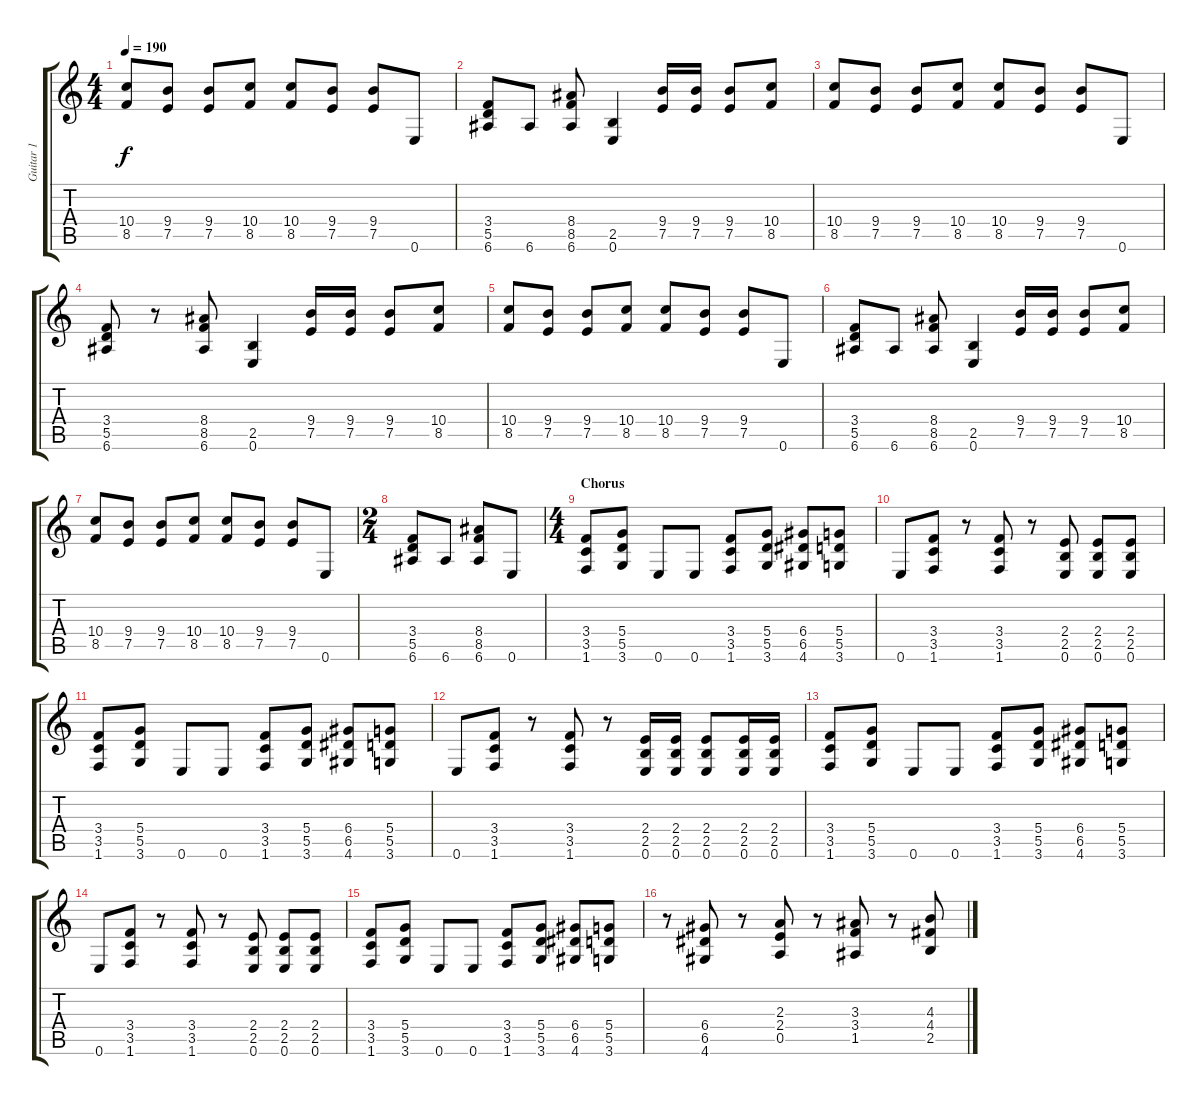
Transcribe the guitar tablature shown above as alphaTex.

\track ("Guitar 1" "Guitar 1") {instrument overdrivenguitar}
\staff {score tabs}
\tuning (E4 B3 G3 D3 A2 E2) {hide}
\ts (4 4)
\tempo 190
\clef g2
\ks c
(10.4 8.5).8{dy f} (9.4 7.5).8 (9.4 7.5).8 (10.4 8.5).8 (10.4 8.5).8 (9.4 7.5).8 (9.4 7.5).8 0.6.8 |
(3.4 5.5 6.6).8 6.6.8 (8.4 8.5 6.6).8 (2.5 0.6).4 (9.4 7.5).16 (9.4 7.5).16 (9.4 7.5).8 (10.4 8.5).8 |
(10.4 8.5).8 (9.4 7.5).8 (9.4 7.5).8 (10.4 8.5).8 (10.4 8.5).8 (9.4 7.5).8 (9.4 7.5).8 0.6.8 |
(3.4 5.5 6.6).8 r.8 (8.4 8.5 6.6).8 (2.5 0.6).4 (9.4 7.5).16 (9.4 7.5).16 (9.4 7.5).8 (10.4 8.5).8 |
(10.4 8.5).8 (9.4 7.5).8 (9.4 7.5).8 (10.4 8.5).8 (10.4 8.5).8 (9.4 7.5).8 (9.4 7.5).8 0.6.8 |
(3.4 5.5 6.6).8 6.6.8 (8.4 8.5 6.6).8 (2.5 0.6).4 (9.4 7.5).16 (9.4 7.5).16 (9.4 7.5).8 (10.4 8.5).8 |
(10.4 8.5).8 (9.4 7.5).8 (9.4 7.5).8 (10.4 8.5).8 (10.4 8.5).8 (9.4 7.5).8 (9.4 7.5).8 0.6.8 |
\ts (2 4)
(3.4 5.5 6.6).8 6.6.8 (8.4 8.5 6.6).8 0.6.8 |
\ts (4 4)
\section ("" "Chorus")
(3.4 3.5 1.6).8 (5.4 5.5 3.6).8 0.6.8 0.6.8 (3.4 3.5 1.6).8 (5.4 5.5 3.6).8 (6.4 6.5 4.6).8 (5.4 5.5 3.6).8 |
0.6.8 (3.4 3.5 1.6).8 r.8 (3.4 3.5 1.6).8 r.8 (2.4 2.5 0.6).8 (2.4 2.5 0.6).8 (2.4 2.5 0.6).8 |
(3.4 3.5 1.6).8 (5.4 5.5 3.6).8 0.6.8 0.6.8 (3.4 3.5 1.6).8 (5.4 5.5 3.6).8 (6.4 6.5 4.6).8 (5.4 5.5 3.6).8 |
0.6.8 (3.4 3.5 1.6).8 r.8 (3.4 3.5 1.6).8 r.8 (2.4 2.5 0.6).16 (2.4 2.5 0.6).16 (2.4 2.5 0.6).8 (2.4 2.5 0.6).16 (2.4 2.5 0.6).16 |
(3.4 3.5 1.6).8 (5.4 5.5 3.6).8 0.6.8 0.6.8 (3.4 3.5 1.6).8 (5.4 5.5 3.6).8 (6.4 6.5 4.6).8 (5.4 5.5 3.6).8 |
0.6.8 (3.4 3.5 1.6).8 r.8 (3.4 3.5 1.6).8 r.8 (2.4 2.5 0.6).8 (2.4 2.5 0.6).8 (2.4 2.5 0.6).8 |
(3.4 3.5 1.6).8 (5.4 5.5 3.6).8 0.6.8 0.6.8 (3.4 3.5 1.6).8 (5.4 5.5 3.6).8 (6.4 6.5 4.6).8 (5.4 5.5 3.6).8 |
r.8 (6.4 6.5 4.6).8 r.8 (2.3 2.4 0.5).8 r.8 (3.3 3.4 1.5).8 r.8 (4.3 4.4 2.5).8
